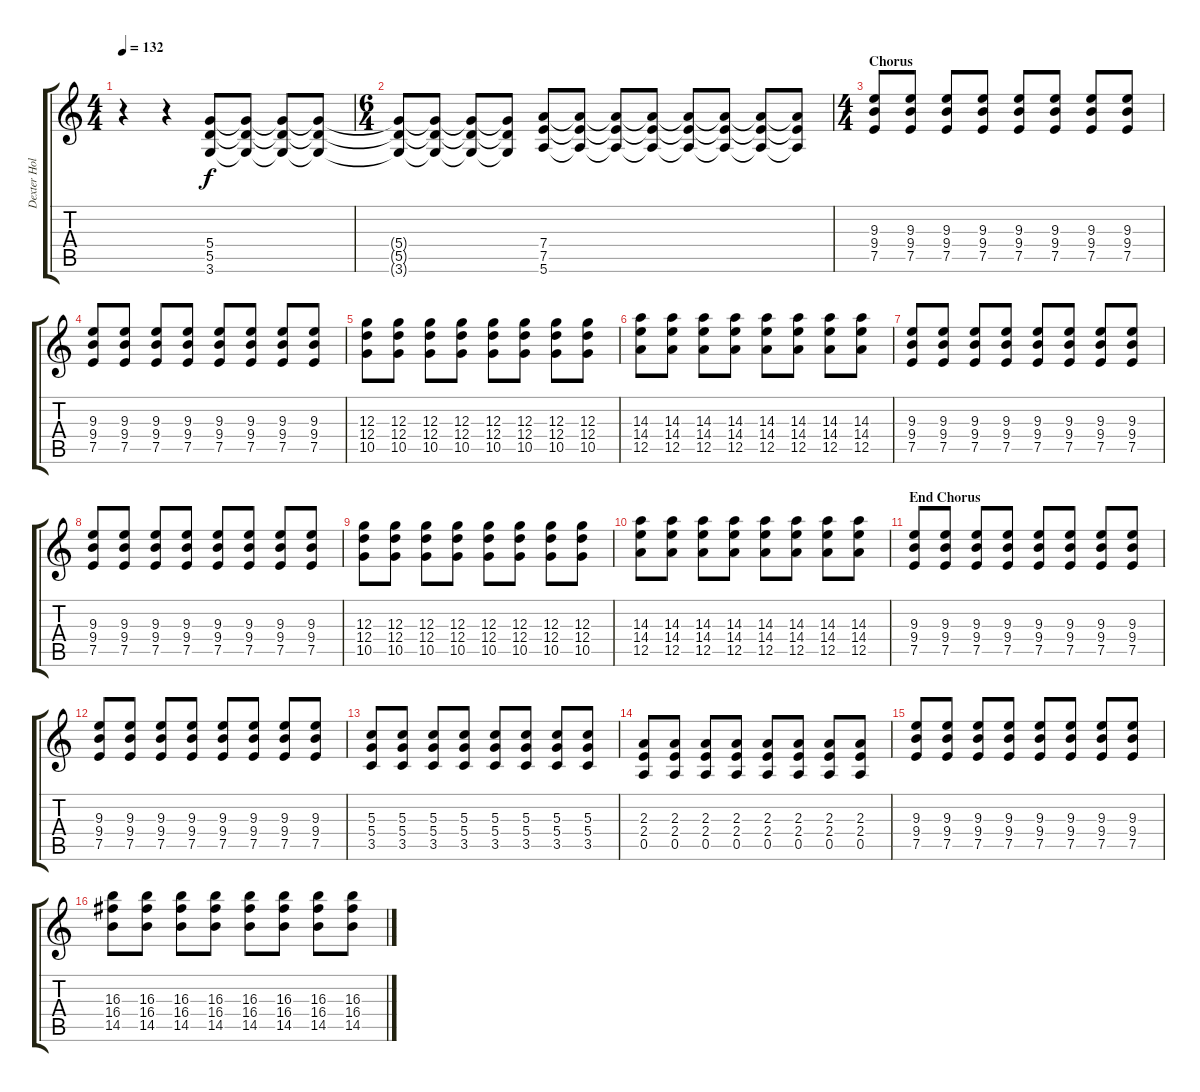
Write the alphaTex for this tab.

\track ("Dexter Holland (Guitar) Overdub" "Dexter Hol") {instrument distortionguitar}
\staff {score tabs}
\tuning (E4 B3 G3 D3 A2 E2) {hide}
\ts (4 4)
\tempo 132
\clef g2
\ks c
r.4{dy f} r.4 (5.4 5.5 3.6).8 (5.4{t} 5.5{t} 3.6{t}).8 (5.4{t} 5.5{t} 3.6{t}).8 (5.4{t} 5.5{t} 3.6{t}).8 |
\ts (6 4)
(5.4{t} 5.5{t} 3.6{t}).8 (5.4{t} 5.5{t} 3.6{t}).8 (5.4{t} 5.5{t} 3.6{t}).8 (5.4{t} 5.5{t} 3.6{t}).8 (7.4 7.5 5.6).8 (7.4{t} 7.5{t} 5.6{t}).8 (7.4{t} 7.5{t} 5.6{t}).8 (7.4{t} 7.5{t} 5.6{t}).8 (7.4{t} 7.5{t} 5.6{t}).8 (7.4{t} 7.5{t} 5.6{t}).8 (7.4{t} 7.5{t} 5.6{t}).8 (7.4{t} 7.5{t} 5.6{t}).8 |
\ts (4 4)
\section ("" "Chorus")
(9.3 9.4 7.5).8 (9.3 9.4 7.5).8 (9.3 9.4 7.5).8 (9.3 9.4 7.5).8 (9.3 9.4 7.5).8 (9.3 9.4 7.5).8 (9.3 9.4 7.5).8 (9.3 9.4 7.5).8 |
(9.3 9.4 7.5).8 (9.3 9.4 7.5).8 (9.3 9.4 7.5).8 (9.3 9.4 7.5).8 (9.3 9.4 7.5).8 (9.3 9.4 7.5).8 (9.3 9.4 7.5).8 (9.3 9.4 7.5).8 |
(12.3 12.4 10.5).8 (12.3 12.4 10.5).8 (12.3 12.4 10.5).8 (12.3 12.4 10.5).8 (12.3 12.4 10.5).8 (12.3 12.4 10.5).8 (12.3 12.4 10.5).8 (12.3 12.4 10.5).8 |
(14.3 14.4 12.5).8 (14.3 14.4 12.5).8 (14.3 14.4 12.5).8 (14.3 14.4 12.5).8 (14.3 14.4 12.5).8 (14.3 14.4 12.5).8 (14.3 14.4 12.5).8 (14.3 14.4 12.5).8 |
(9.3 9.4 7.5).8 (9.3 9.4 7.5).8 (9.3 9.4 7.5).8 (9.3 9.4 7.5).8 (9.3 9.4 7.5).8 (9.3 9.4 7.5).8 (9.3 9.4 7.5).8 (9.3 9.4 7.5).8 |
(9.3 9.4 7.5).8 (9.3 9.4 7.5).8 (9.3 9.4 7.5).8 (9.3 9.4 7.5).8 (9.3 9.4 7.5).8 (9.3 9.4 7.5).8 (9.3 9.4 7.5).8 (9.3 9.4 7.5).8 |
(12.3 12.4 10.5).8 (12.3 12.4 10.5).8 (12.3 12.4 10.5).8 (12.3 12.4 10.5).8 (12.3 12.4 10.5).8 (12.3 12.4 10.5).8 (12.3 12.4 10.5).8 (12.3 12.4 10.5).8 |
(14.3 14.4 12.5).8 (14.3 14.4 12.5).8 (14.3 14.4 12.5).8 (14.3 14.4 12.5).8 (14.3 14.4 12.5).8 (14.3 14.4 12.5).8 (14.3 14.4 12.5).8 (14.3 14.4 12.5).8 |
\section ("" "End Chorus")
(9.3 9.4 7.5).8 (9.3 9.4 7.5).8 (9.3 9.4 7.5).8 (9.3 9.4 7.5).8 (9.3 9.4 7.5).8 (9.3 9.4 7.5).8 (9.3 9.4 7.5).8 (9.3 9.4 7.5).8 |
(9.3 9.4 7.5).8 (9.3 9.4 7.5).8 (9.3 9.4 7.5).8 (9.3 9.4 7.5).8 (9.3 9.4 7.5).8 (9.3 9.4 7.5).8 (9.3 9.4 7.5).8 (9.3 9.4 7.5).8 |
(5.3 5.4 3.5).8 (5.3 5.4 3.5).8 (5.3 5.4 3.5).8 (5.3 5.4 3.5).8 (5.3 5.4 3.5).8 (5.3 5.4 3.5).8 (5.3 5.4 3.5).8 (5.3 5.4 3.5).8 |
(2.3 2.4 0.5).8 (2.3 2.4 0.5).8 (2.3 2.4 0.5).8 (2.3 2.4 0.5).8 (2.3 2.4 0.5).8 (2.3 2.4 0.5).8 (2.3 2.4 0.5).8 (2.3 2.4 0.5).8 |
(9.3 9.4 7.5).8 (9.3 9.4 7.5).8 (9.3 9.4 7.5).8 (9.3 9.4 7.5).8 (9.3 9.4 7.5).8 (9.3 9.4 7.5).8 (9.3 9.4 7.5).8 (9.3 9.4 7.5).8 |
(16.3 16.4 14.5).8 (16.3 16.4 14.5).8 (16.3 16.4 14.5).8 (16.3 16.4 14.5).8 (16.3 16.4 14.5).8 (16.3 16.4 14.5).8 (16.3 16.4 14.5).8 (16.3 16.4 14.5).8
